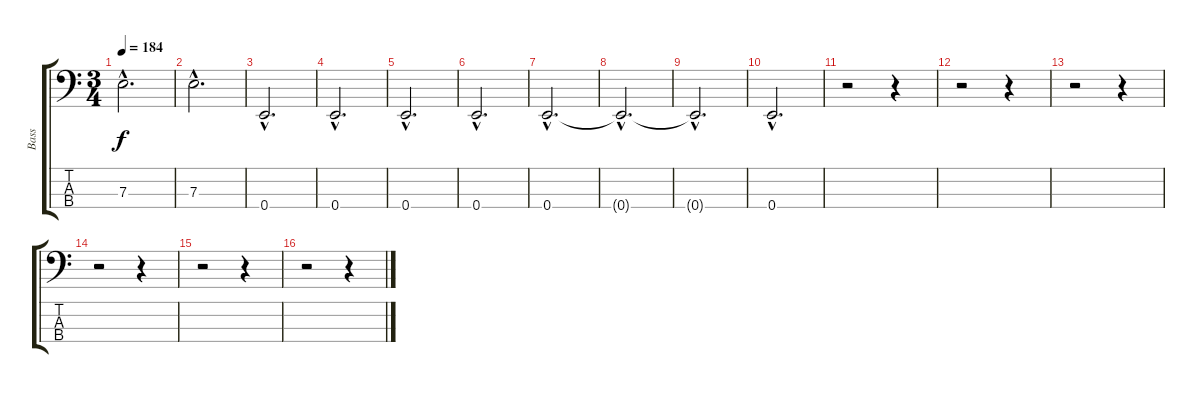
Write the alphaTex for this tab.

\track ("Bass" "Bass") {instrument electricbasspick}
\staff {score tabs}
\tuning (G2 D2 A1 E1) {hide}
\ts (3 4)
\tempo 184
\clef f4
\ks c
7.3{hac}.2{d dy f} |
7.3{hac}.2{d} |
0.4{hac}.2{d} |
0.4{hac}.2{d} |
0.4{hac}.2{d} |
0.4{hac}.2{d} |
0.4{hac}.2{d} |
0.4{hac t}.2{d} |
0.4{hac t}.2{d} |
0.4{hac}.2{d} |
r.2 r.4 |
r.2 r.4 |
r.2 r.4 |
r.2 r.4 |
r.2 r.4 |
r.2 r.4
